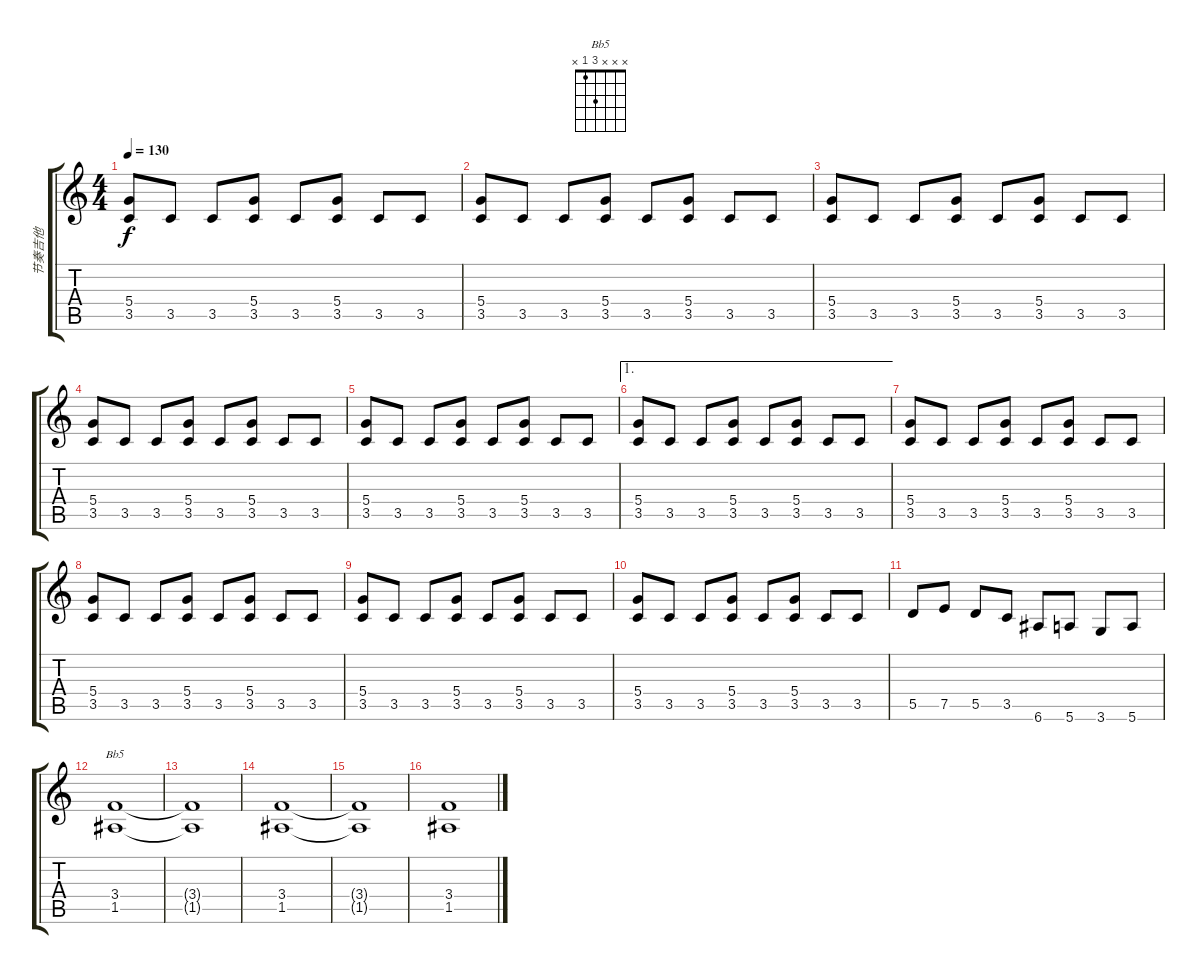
\track ("节奏吉他" "节奏吉他") {instrument overdrivenguitar}
\staff {score tabs}
\tuning (E4 B3 G3 D3 A2 E2) {hide}
\chord ("Bb5" x x x 3 1 x)
\ts (4 4)
\tempo 130
\clef g2
\ks c
(5.4 3.5).8{dy f} 3.5.8 3.5.8 (5.4 3.5).8 3.5.8 (5.4 3.5).8 3.5.8 3.5.8 |
(5.4 3.5).8 3.5.8 3.5.8 (5.4 3.5).8 3.5.8 (5.4 3.5).8 3.5.8 3.5.8 |
(5.4 3.5).8 3.5.8 3.5.8 (5.4 3.5).8 3.5.8 (5.4 3.5).8 3.5.8 3.5.8 |
(5.4 3.5).8 3.5.8 3.5.8 (5.4 3.5).8 3.5.8 (5.4 3.5).8 3.5.8 3.5.8 |
(5.4 3.5).8 3.5.8 3.5.8 (5.4 3.5).8 3.5.8 (5.4 3.5).8 3.5.8 3.5.8 |
\ae 1
(5.4 3.5).8 3.5.8 3.5.8 (5.4 3.5).8 3.5.8 (5.4 3.5).8 3.5.8 3.5.8 |
(5.4 3.5).8 3.5.8 3.5.8 (5.4 3.5).8 3.5.8 (5.4 3.5).8 3.5.8 3.5.8 |
(5.4 3.5).8 3.5.8 3.5.8 (5.4 3.5).8 3.5.8 (5.4 3.5).8 3.5.8 3.5.8 |
(5.4 3.5).8 3.5.8 3.5.8 (5.4 3.5).8 3.5.8 (5.4 3.5).8 3.5.8 3.5.8 |
(5.4 3.5).8 3.5.8 3.5.8 (5.4 3.5).8 3.5.8 (5.4 3.5).8 3.5.8 3.5.8 |
5.5.8 7.5.8 5.5.8 3.5.8 6.6.8 5.6.8 3.6.8 5.6.8 |
(3.4 1.5).1{ch "Bb5"} |
(3.4{t} 1.5{t}).1 |
(3.4 1.5).1 |
(3.4{t} 1.5{t}).1 |
(3.4 1.5).1
